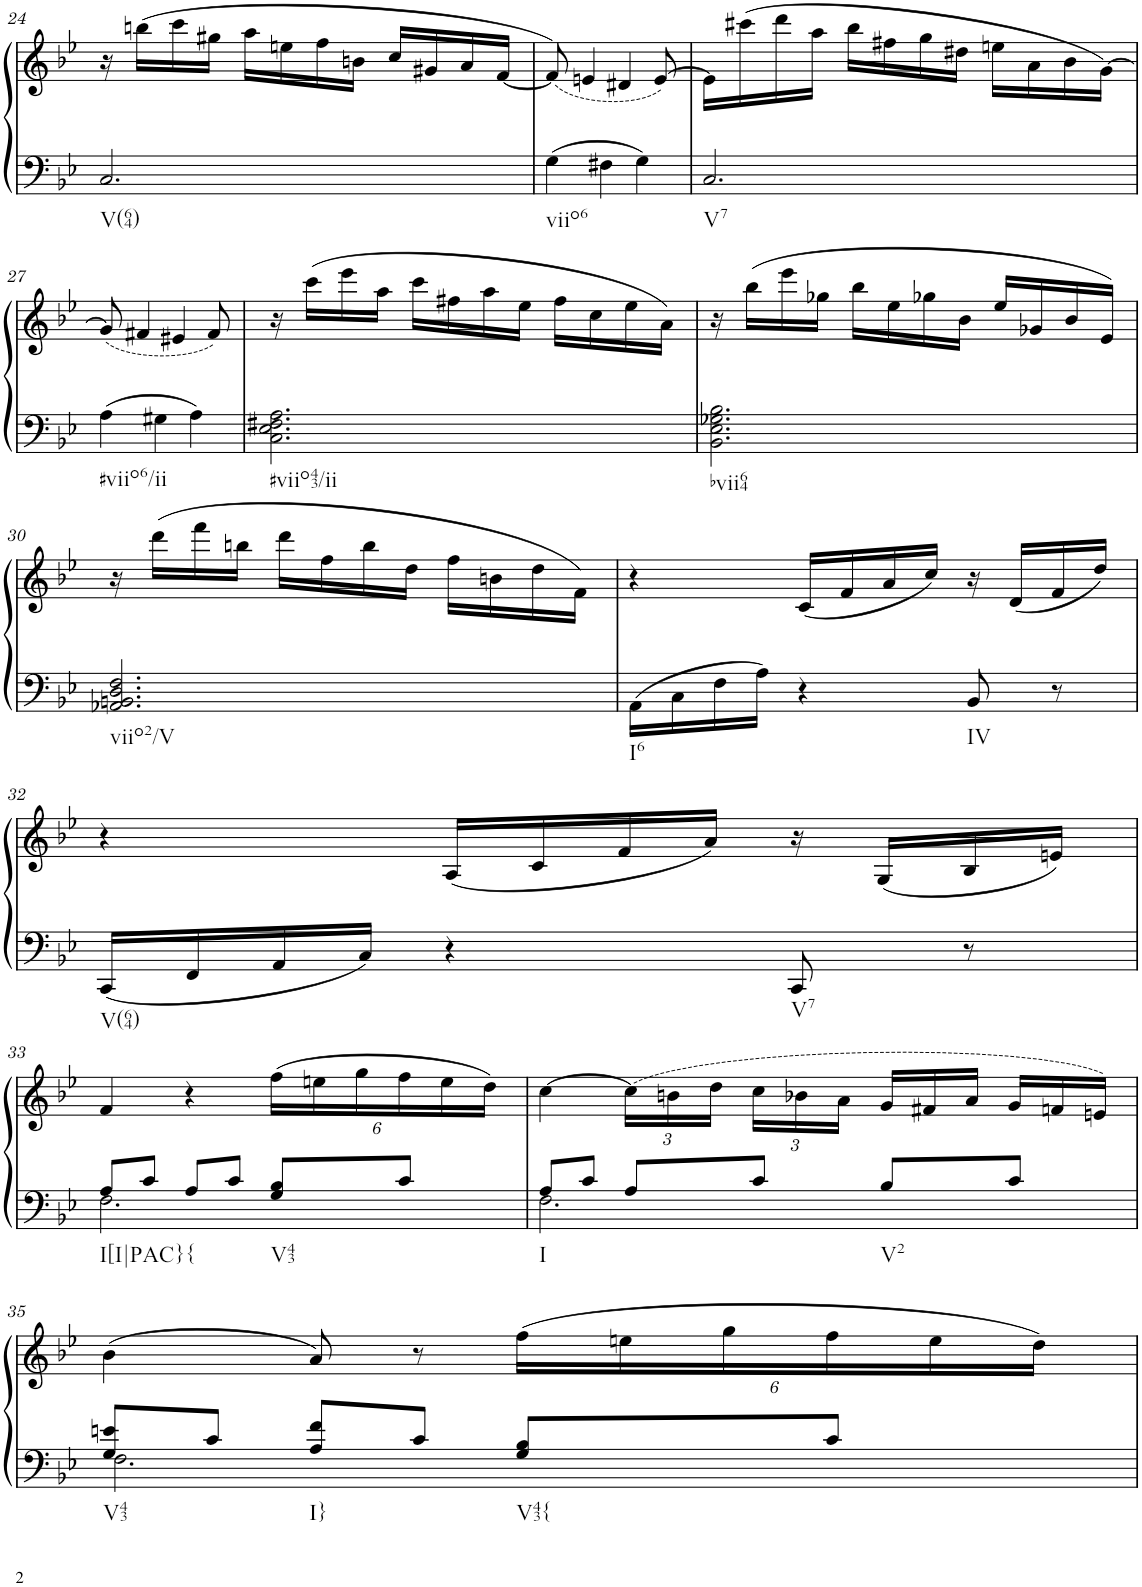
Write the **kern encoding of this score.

**kern	**kern
*part1	*part1
*staff2	*staff1
*I"unbenannt2	*
!!LO:PB:g=z
*clefF4	*clefG2
*k[b-e-]	*k[b-e-]
*M3/4	*M3/4
=24	=24
!LO:TX:b:t=V(64)	!
2.C/	16r
.	(16bbn\LL
.	16ccc\
.	16gg#X\JJ
.	16aa\LL
.	16een\
.	16ff\
.	16bn\JJ
.	16cc/LL
.	16g#X/
.	16a/
.	[16f/JJ
=25	=25
!LO:TX:b:t=viio6	!
4G\	(8f/])
.	4en/
4F#X\	.
.	4d#X/
4G\	.
.	[8e/)
=26	=26
!LO:TX:b:t=V7	!
2.C/	16e\LL]
.	(16ccc#X\
.	16ddd\
.	16aa\JJ
.	16bb-\LL
.	16ff#X\
.	16gg\
.	16dd#X\JJ
.	16een\LL
.	16a\
.	16b-\
.	[16g\JJ)
!!LO:LB:g=z
=27	=27
!LO:TX:b:t=#viio6/ii	!
4A\	(8g/]
.	4f#X/
4G#X\	.
.	4e#X/
4A\	.
.	8f#/)
=28	=28
!LO:TX:b:t=#viio43/ii	!
2.C\ 2.E-\ 2.F#X\ 2.A\	16r
.	(16ccc\LL
.	16eee-\
.	16aa\JJ
.	16ccc\LL
.	16ff#X\
.	16aa\
.	16ee-\JJ
.	16ff#\LL
.	16cc\
.	16ee-\
.	16a\JJ)
=29	=29
!LO:TX:b:t=bvii64	!
2.BB-\ 2.E-\ 2.G-X\ 2.B-\	16r
.	(16bb-\LL
.	16eee-\
.	16gg-X\JJ
.	16bb-\LL
.	16ee-\
.	16gg-X\
.	16b-\JJ
.	16ee-/LL
.	16g-X/
.	16b-/
.	16e-/JJ)
!!LO:LB:g=z
=30	=30
!LO:TX:b:t=viio2/V	!
2.AA-X/ 2.BBn/ 2.D/ 2.F/	16r
.	(16ddd\LL
.	16fff\
.	16bbn\JJ
.	16ddd\LL
.	16ff\
.	16bb\
.	16dd\JJ
.	16ff\LL
.	16bn\
.	16dd\
.	16f\JJ)
=31	=31
!LO:TX:b:t=I6	!
16AA\LL	4r
16C\	.
16F\	.
16A\JJ	.
4r	(16c/LL
.	16f/
.	16a/
.	16cc/JJ)
!LO:TX:b:t=IV	!
8BB-/	16r
.	(16d/LL
8r	16f/
.	16dd/JJ)
!!LO:LB:g=z
=32	=32
!LO:TX:b:t=V(64)	!
16CC/LL	4r
16FF/	.
16AA/	.
16C/JJ	.
4r	(16A/LL
.	16c/
.	16f/
.	16a/JJ)
!LO:TX:b:t=V7	!
8CC/	16r
.	(16G/LL
8r	16B-/
.	16en/JJ)
!!LO:LB:g=z
=33	=33
*^	*
!LO:TX:b:t=I[I|PAC}{	!	!
8A/L	2.F\	4f/
8c/J	.	.
8A/L	.	4r
8c/J	.	.
*	*	*Xbrackettup
!LO:TX:b:t=V43	!	!
8G/ 8B-/L	.	(24ff\LL
.	.	24een\
.	.	24gg\
8c/J	.	24ff\
.	.	24ee\
.	.	24dd\JJ)
=34	=34	=34
!LO:TX:b:t=I	!	!
8A/L	2.F\	[4cc\
8c/J	.	.
8A/L	.	(24cc\LL]
.	.	24bn\
.	.	24dd\JJ
8c/J	.	24cc\LL
.	.	24b-X\
.	.	24a\JJ
*	*	*Xtuplet
!LO:TX:b:t=V2	!	!
8B-/L	.	24g/LL
.	.	24f#X/
.	.	24a/JJ
8c/J	.	24g/LL
.	.	24fn/
.	.	24en/JJ)
!!LO:LB:g=z
=35	=35	=35
!LO:TX:b:t=V43	!	!
8G/ 8en/L	2.F\	(4b-\
8c/J	.	.
!LO:TX:b:t=I}	!	!
8A/ 8f/L	.	8a/)
8c/J	.	8r
*	*	*tuplet
!LO:TX:b:t=V43{	!	!
8G/ 8B-/L	.	(24ff\LL
.	.	24een\
.	.	24gg\
8c/J	.	24ff\
.	.	24ee\
.	.	24dd\JJ)
*v	*v	*
=	=
*-	*-
